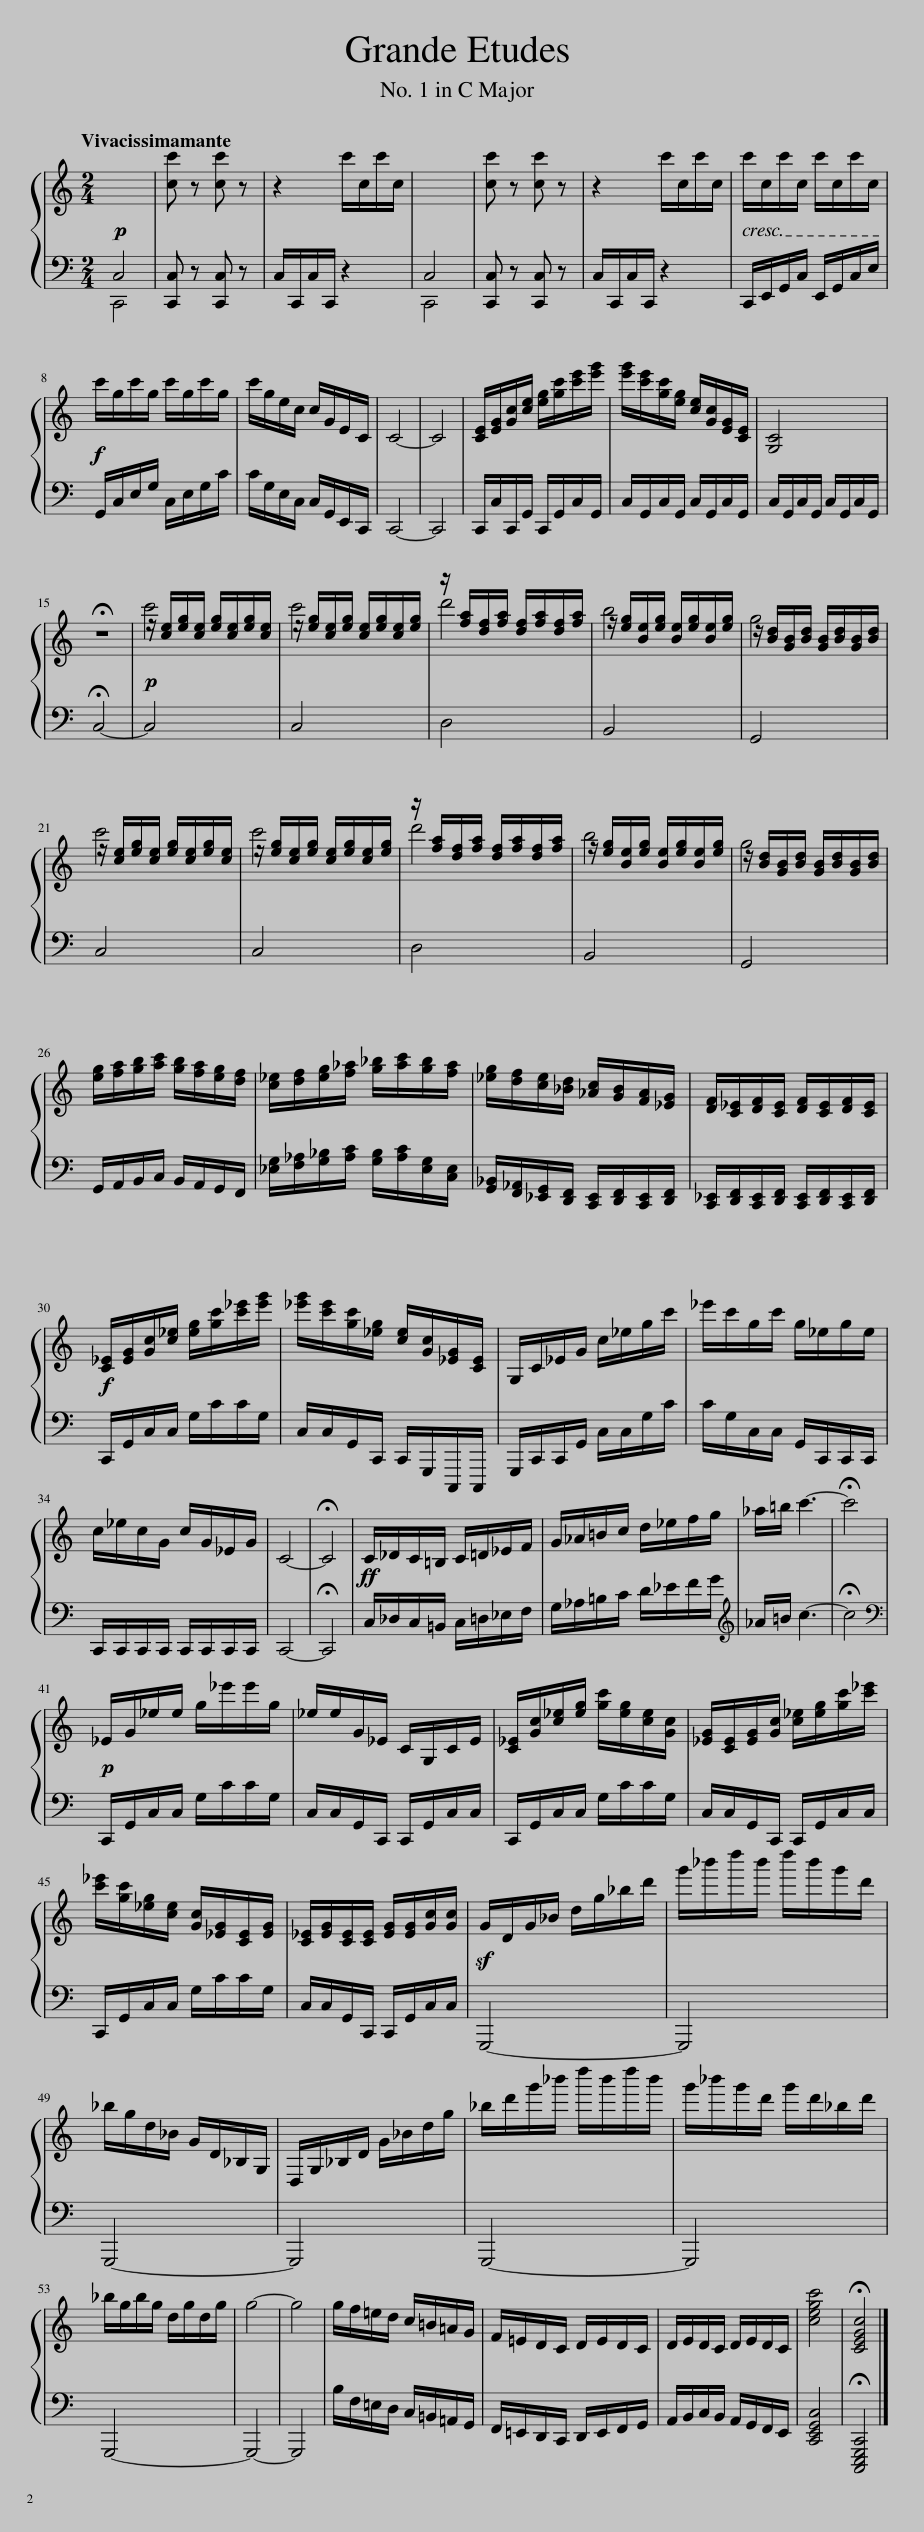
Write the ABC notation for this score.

X:1
%%score { ( 1 4 ) | ( 2 3 ) }
L:1/8
Q:1/4=190
M:2/4
I:linebreak $
K:C
V:1 treble
V:4 treble
V:2 bass
V:3 bass
V:1
!p! x4 | [cc'] z [cc'] z | z2 c'/c/c'/c/ | x4 | [cc'] z [cc'] z | %5
 z2 c'/c/c'/c/ | c'/c/c'/c/ c'/c/c'/c/ |$!f! c'/g/c'/g/ c'/g/c'/g/ | c'/g/e/c/ c/G/E/C/ | C4- | %10
 C4 | [CE]/[EG]/[Gc]/[ce]/ [eg]/[gc']/[c'e']/[e'g']/ | [e'g']/[c'e']/[gc']/[eg]/ [ce]/[Gc]/[EG]/[CE]/ | [G,C]4 |$ !fermata!z4 | %15
!p! z/ [ce]/[eg]/[ce]/ [eg]/[ce]/[eg]/[ce]/ | z/ [eg]/[ce]/[eg]/ [ce]/[eg]/[ce]/[eg]/ | z/ [fa]/[df]/[fa]/ [df]/[fa]/[df]/[fa]/ | z/ [eg]/[Be]/[eg]/ [Be]/[eg]/[Be]/[eg]/ | z/ [Bd]/[GB]/[Bd]/ [GB]/[Bd]/[GB]/[Bd]/ |$ %20
 z/ [ce]/[eg]/[ce]/ [eg]/[ce]/[eg]/[ce]/ | z/ [eg]/[ce]/[eg]/ [ce]/[eg]/[ce]/[eg]/ | z/ [fa]/[df]/[fa]/ [df]/[fa]/[df]/[fa]/ | z/ [eg]/[Be]/[eg]/ [Be]/[eg]/[Be]/[eg]/ | z/ [Bd]/[GB]/[Bd]/ [GB]/[Bd]/[GB]/[Bd]/ |$ %25
 [eg]/[fa]/[gb]/[ac']/ [gb]/[fa]/[eg]/[df]/ | [c_e]/[df]/[eg]/[f_a]/ [g_b]/[ac']/[gb]/[fa]/ | [_eg]/[df]/[ce]/[_Bd]/ [_Ac]/[GB]/[FA]/[_EG]/ | [DF]/[C_E]/[DF]/[CE]/ [DF]/[CE]/[DF]/[CE]/ |$!f! [C_E]/[EG]/[Gc]/[c_e]/ [eg]/[gc']/[c'_e']/[e'g']/ | %30
 [_e'g']/[c'e']/[gc']/[_eg]/ [ce]/[Gc]/[_EG]/[CE]/ | G,/C/_E/G/ c/_e/g/c'/ | _e'/c'/g/c'/ g/_e/g/e/ |$ c/_e/c/G/ c/G/_E/G/ | C4- | %35
 !fermata!C4 |!ff! C/_D/C/=B,/ C/=D/_E/F/ | G/_A/=B/c/ d/_e/f/g/ | _a/=b/ c'3- | !fermata!c'4 |$ %40
!p! _E/G/_e/e/ g/_e'/e'/g/ | _e/e/G/_E/ C/G,/C/E/ | [C_E]/[Gc]/[c_e]/[eg]/ [gc']/[eg]/[ce]/[Gc]/ | [_EG]/[CE]/[EG]/[Gc]/ [c_e]/[eg]/[gc']/[c'_e']/ |$ [c'_e']/[gc']/[_eg]/[ce]/ [Gc]/[_EG]/[CE]/[EG]/ | %45
 [C_E]/[EG]/[CE]/[CE]/ [EG]/[EG]/[Gc]/[Gc]/ | G/D/G/_B/ d/g/_b/d'/ | g'/_b'/d''/b'/ d''/b'/g'/d'/ |$ _b/g/d/_B/ G/D/_B,/G,/ | D,/G,/_B,/D/ G/_B/d/g/ | %50
 _b/d'/g'/_b'/ d''/b'/d''/b'/ | g'/_b'/g'/d'/ g'/d'/_b/d'/ |$ _b/g/b/g/ d/g/d/g/ | g4- | g4 | %55
 g/f/=e/d/ c/=B/=A/G/ | F/=E/D/C/ D/E/D/C/ | D/E/D/C/ D/E/D/C/ | [cegc']4 | !fermata![CEGc]4 |] %60
V:2
 C,4 | [C,,C,] z [C,,C,] z | C,/C,,/C,/C,,/ z2 | C,4 | [C,,C,] z [C,,C,] z | %5
 C,/C,,/C,/C,,/ z2 | C,,/E,,/G,,/C,/ E,,/G,,/C,/E,/ |$ G,,/C,/E,/G,/ C,/E,/G,/C/ | C/G,/E,/C,/ C,/G,,/E,,/C,,/ | C,,4- | %10
 C,,4 | C,,/C,/C,,/G,,/ C,,/G,,/C,/G,,/ | C,/G,,/C,/G,,/ C,/G,,/C,/G,,/ | C,/G,,/C,/G,,/ C,/G,,/C,/G,,/ |$ !fermata!C,4- | %15
 C,4 | C,4 | D,4 | B,,4 | G,,4 |$ %20
 C,4 | C,4 | D,4 | B,,4 | G,,4 |$ %25
 G,,/A,,/B,,/C,/ B,,/A,,/G,,/F,,/ | [_E,G,]/[F,_A,]/[G,_B,]/[A,C]/ [G,B,]/[A,C]/[E,G,]/[C,E,]/ | [G,,_B,,]/[F,,_A,,]/[_E,,G,,]/[D,,F,,]/ [C,,E,,]/[D,,F,,]/[C,,E,,]/[D,,F,,]/ | [C,,_E,,]/[D,,F,,]/[C,,E,,]/[D,,F,,]/ [C,,E,,]/[D,,F,,]/[C,,E,,]/[D,,F,,]/ |$ C,,/G,,/C,/C,/ G,/C/C/G,/ | %30
 C,/C,/G,,/C,,/ C,,/G,,,/C,,,/C,,,/ | G,,,/C,,/C,,/G,,/ C,/C,/G,/C/ | C/G,/C,/C,/ G,,/C,,/C,,/C,,/ |$ C,,/C,,/C,,/C,,/ C,,/C,,/C,,/C,,/ | C,,4- | %35
 !fermata!C,,4 | C,/_D,/C,/=B,,/ C,/=D,/_E,/F,/ | G,/_A,/=B,/C/ D/_E/F/G/ |[K:treble] _A/=B/ c3- | !fermata!c4 |$ %40
[K:bass] C,,/G,,/C,/C,/ G,/C/C/G,/ | C,/C,/G,,/C,,/ C,,/G,,/C,/C,/ | C,,/G,,/C,/C,/ G,/C/C/G,/ | C,/C,/G,,/C,,/ C,,/G,,/C,/C,/ |$ C,,/G,,/C,/C,/ G,/C/C/G,/ | %45
 C,/C,/G,,/C,,/ C,,/G,,/C,/C,/ | G,,,4- | G,,,4 |$ G,,,4- | G,,,4 | %50
 G,,,4- | G,,,4 |$ G,,,4- | G,,,4- | G,,,4 | %55
 B,/F,/=E,/D,/ C,/=B,,/=A,,/G,,/ | F,,/=E,,/D,,/C,,/ D,,/E,,/F,,/G,,/ | A,,/B,,/C,/B,,/ A,,/G,,/F,,/E,,/ | [C,,E,,G,,C,]4 | !fermata![C,,,E,,,G,,,C,,]4 |] %60
V:3
 C,,4 | x4 | x4 | C,,4 | x4 | %5
 x4 | x4 |$ x4 | x4 | x4 | %10
 x4 | x4 | x4 | x4 |$ x4 | %15
 x4 | x4 | x4 | x4 | x4 |$ %20
 x4 | x4 | x4 | x4 | x4 |$ %25
 x4 | x4 | x4 | x4 |$ x4 | %30
 x4 | x4 | x4 |$ x4 | x4 | %35
 x4 | x4 | x4 |[K:treble] x4 | x4 |$ %40
[K:bass] x4 | x4 | x4 | x4 |$ x4 | %45
 x4 | x4 | x4 |$ x4 | x4 | %50
 x4 | x4 |$ x4 | x4 | x4 | %55
 x4 | x4 | x4 | x4 | x4 |] %60
V:4
 x4 | x4 | x4 | x4 | x4 | %5
 x4 | x4 |$ x4 | x4 | x4 | %10
 x4 | x4 | x4 | x4 |$ x4 | %15
 c'4 | c'4 | d'4 | b4 | g4 |$ %20
 c'4 | c'4 | d'4 | b4 | g4 |$ %25
 x4 | x4 | x4 | x4 |$ x4 | %30
 x4 | x4 | x4 |$ x4 | x4 | %35
 x4 | x4 | x4 | x4 | x4 |$ %40
 x4 | x4 | x4 | x4 |$ x4 | %45
 x4 | x4 | x4 |$ x4 | x4 | %50
 x4 | x4 |$ x4 | x4 | x4 | %55
 x4 | x4 | x4 | x4 | x4 |] %60
